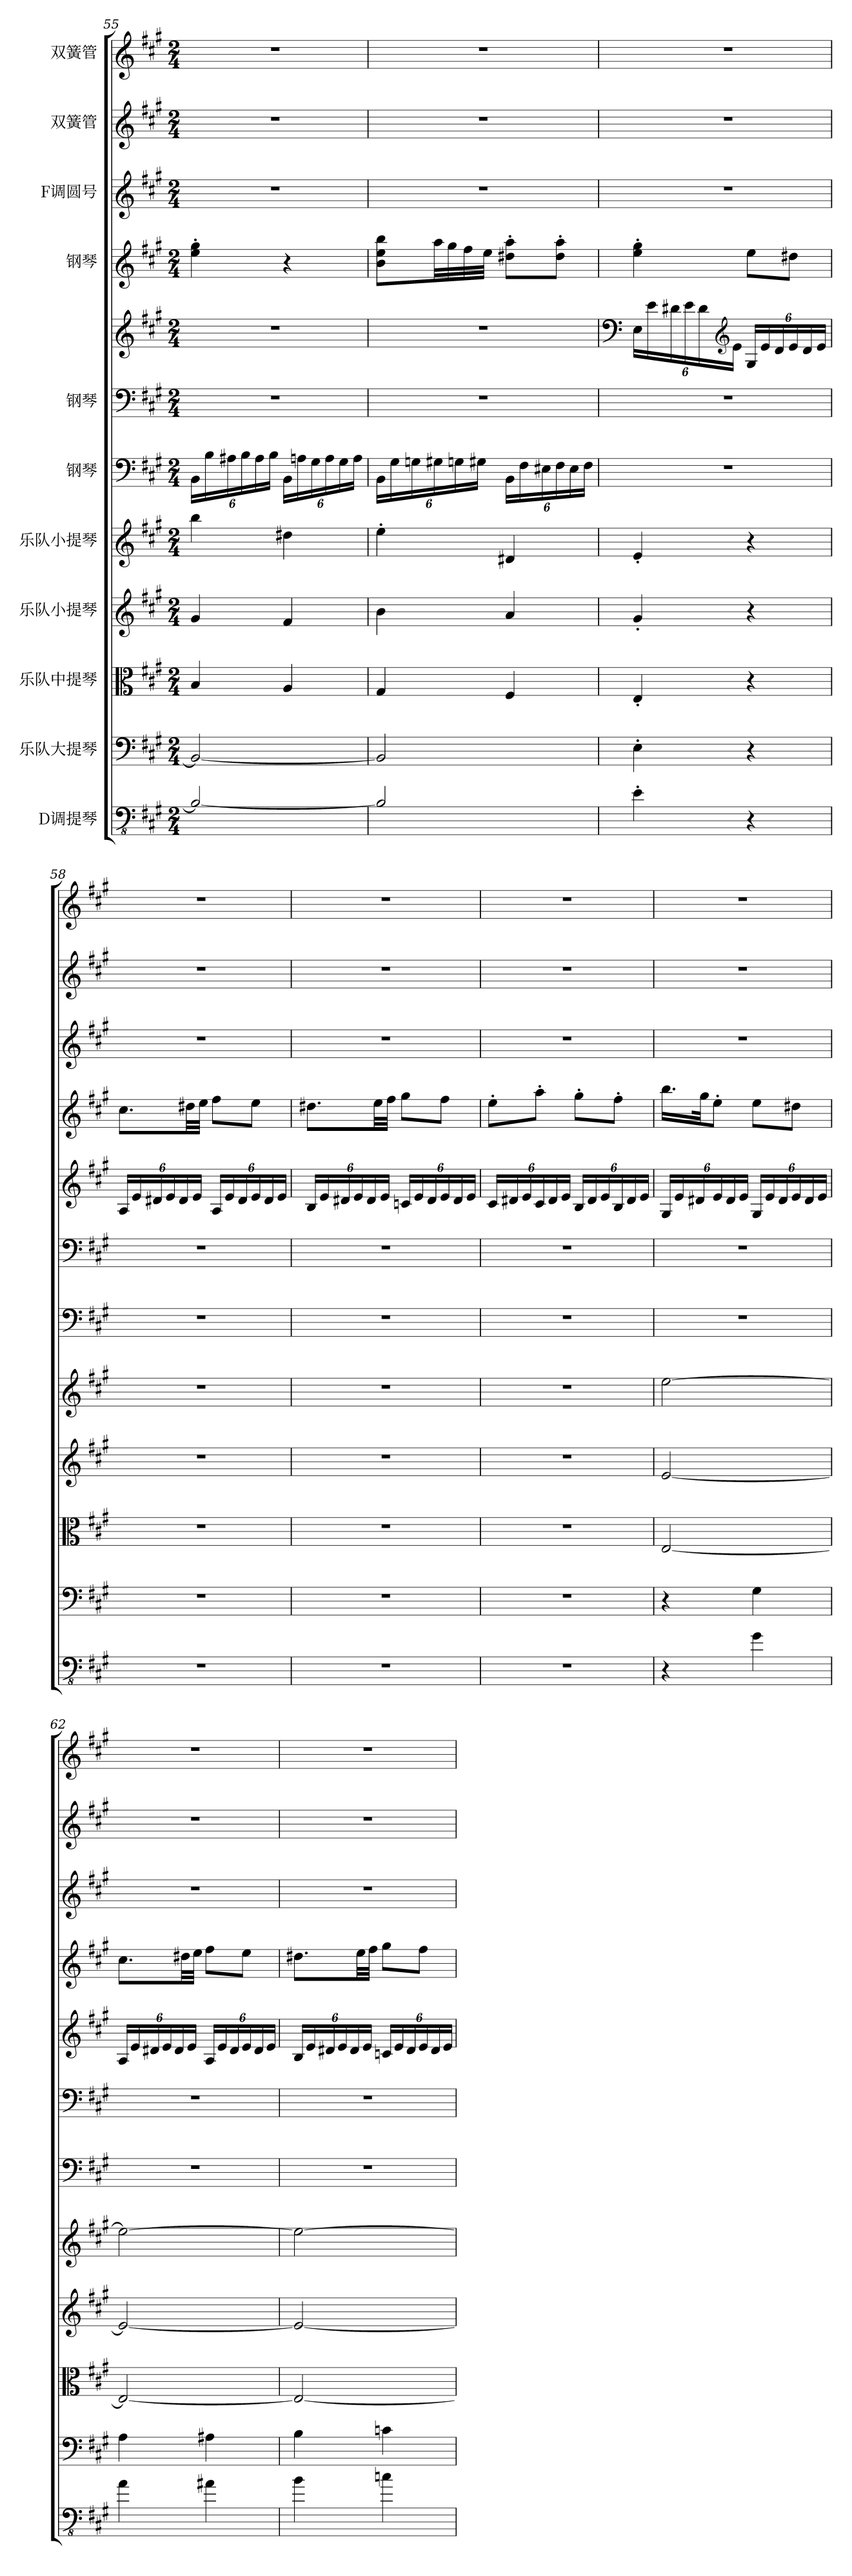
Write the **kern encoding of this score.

**kern	**kern	**kern	**kern	**kern	**kern	**kern	**kern	**kern	**kern	**kern	**kern
*part11	*part10	*part9	*part8	*part7	*part6	*part5	*part5	*part4	*part3	*part2	*part1
*staff12	*staff11	*staff10	*staff9	*staff8	*staff7	*staff6	*staff5	*staff4	*staff3	*staff2	*staff1
*I"D调提琴	*I"乐队大提琴	*I"乐队中提琴	*I"乐队小提琴	*I"乐队小提琴	*I"钢琴	*I"钢琴	*	*I"钢琴	*I"F调圆号	*I"双簧管	*I"双簧管
!!LO:PB:g=z
*clefFv4	*clefF4	*clefC3	*clefG2	*clefG2	*clefF4	*clefF4	*clefG2	*clefG2	*clefG2	*clefG2	*clefG2
*ITrd7c12	*	*	*	*	*	*	*	*	*ITrd4c7	*	*
*k[f#c#g#]	*k[f#c#g#]	*k[f#c#g#]	*k[f#c#g#]	*k[f#c#g#]	*k[f#c#g#]	*k[f#c#g#]	*k[f#c#g#]	*k[f#c#g#]	*k[f#c#]	*k[f#c#g#]	*k[f#c#g#]
*M2/4	*M2/4	*M2/4	*M2/4	*M2/4	*M2/4	*M2/4	*M2/4	*M2/4	*M2/4	*M2/4	*M2/4
*	*	*	*	*	*Xbrackettup	*	*	*	*	*	*
=55	=55	=55	=55	=55	=55	=55	=55	=55	=55	=55	=55
2BBB/_	2BB/_	4B/	4g#/	4bb\	24BB\LL	2r	2r	4ee\' 4gg#\'	2r	2r	2r
.	.	.	.	.	24B\	.	.	.	.	.	.
.	.	.	.	.	24A#X\	.	.	.	.	.	.
.	.	.	.	.	24B\	.	.	.	.	.	.
.	.	.	.	.	24A#\	.	.	.	.	.	.
.	.	.	.	.	24B\JJ	.	.	.	.	.	.
.	.	4A/	4f#/	4dd#X\	24BB\LL	.	.	4r	.	.	.
.	.	.	.	.	24An\	.	.	.	.	.	.
.	.	.	.	.	24G#\	.	.	.	.	.	.
.	.	.	.	.	24A\	.	.	.	.	.	.
.	.	.	.	.	24G#\	.	.	.	.	.	.
.	.	.	.	.	24A\JJ	.	.	.	.	.	.
=56	=56	=56	=56	=56	=56	=56	=56	=56	=56	=56	=56
2BBB/]	2BB/]	4G#/	4b\	4ee'\	24BB\LL	2r	2r	8b\ 8ee\ 8bb\L	2r	2r	2r
.	.	.	.	.	24G#\	.	.	.	.	.	.
.	.	.	.	.	24Gn\	.	.	.	.	.	.
.	.	.	.	.	24G#X\	.	.	32aa\LL	.	.	.
.	.	.	.	.	.	.	.	32gg#\	.	.	.
.	.	.	.	.	24Gn\	.	.	.	.	.	.
.	.	.	.	.	.	.	.	32ff#\	.	.	.
.	.	.	.	.	24G#X\JJ	.	.	.	.	.	.
.	.	.	.	.	.	.	.	32ee\JJJ	.	.	.
.	.	4F#/	4a/	4d#X/	24BB\LL	.	.	8dd#X\' 8aa\'L	.	.	.
.	.	.	.	.	24F#\	.	.	.	.	.	.
.	.	.	.	.	24E#X\	.	.	.	.	.	.
.	.	.	.	.	24F#\	.	.	8dd#\' 8aa\'J	.	.	.
.	.	.	.	.	24E#\	.	.	.	.	.	.
.	.	.	.	.	24F#\JJ	.	.	.	.	.	.
!!LO:PB:g=z
=57	=57	=57	=57	=57	=57	=57	=57	=57	=57	=57	=57
*	*	*	*	*	*	*	*clefF4	*	*	*	*
*	*	*	*	*	*	*	*Xbrackettup	*	*	*	*
*	*	*	*	*	*	*	*	*	*	*	*MM80
4EE'\	4E'\	4E'/	4g#'/	4e'/	2r	2r	24E\LL	4ee\' 4gg#\'	2r	2r	2r
.	.	.	.	.	.	.	24e\	.	.	.	.
.	.	.	.	.	.	.	24d#X\	.	.	.	.
.	.	.	.	.	.	.	24e\	.	.	.	.
.	.	.	.	.	.	.	24d#\	.	.	.	.
*	*	*	*	*	*	*	*clefG2	*	*	*	*
.	.	.	.	.	.	.	24e\JJ	.	.	.	.
4r	4r	4r	4r	4r	.	.	24G#/LL	8ee\L	.	.	.
.	.	.	.	.	.	.	24e/	.	.	.	.
.	.	.	.	.	.	.	24d#/	.	.	.	.
.	.	.	.	.	.	.	24e/	8dd#X\J	.	.	.
.	.	.	.	.	.	.	24d#/	.	.	.	.
.	.	.	.	.	.	.	24e/JJ	.	.	.	.
=58	=58	=58	=58	=58	=58	=58	=58	=58	=58	=58	=58
2r	2r	2r	2r	2r	2r	2r	24A/LL	8.cc#\L	2r	2r	2r
.	.	.	.	.	.	.	24e/	.	.	.	.
.	.	.	.	.	.	.	24d#X/	.	.	.	.
.	.	.	.	.	.	.	24e/	.	.	.	.
.	.	.	.	.	.	.	24d#/	.	.	.	.
.	.	.	.	.	.	.	.	32dd#X\LL	.	.	.
.	.	.	.	.	.	.	24e/JJ	.	.	.	.
.	.	.	.	.	.	.	.	32ee\JJJ	.	.	.
.	.	.	.	.	.	.	24A/LL	8ff#\L	.	.	.
.	.	.	.	.	.	.	24e/	.	.	.	.
.	.	.	.	.	.	.	24d#/	.	.	.	.
.	.	.	.	.	.	.	24e/	8ee\J	.	.	.
.	.	.	.	.	.	.	24d#/	.	.	.	.
.	.	.	.	.	.	.	24e/JJ	.	.	.	.
!!LO:PB:g=z
=59	=59	=59	=59	=59	=59	=59	=59	=59	=59	=59	=59
2r	2r	2r	2r	2r	2r	2r	24B/LL	8.dd#X\L	2r	2r	2r
.	.	.	.	.	.	.	24e/	.	.	.	.
.	.	.	.	.	.	.	24d#X/	.	.	.	.
.	.	.	.	.	.	.	24e/	.	.	.	.
.	.	.	.	.	.	.	24d#/	.	.	.	.
.	.	.	.	.	.	.	.	32ee\LL	.	.	.
.	.	.	.	.	.	.	24e/JJ	.	.	.	.
.	.	.	.	.	.	.	.	32ff#\JJJ	.	.	.
.	.	.	.	.	.	.	24cn/LL	8gg#\L	.	.	.
.	.	.	.	.	.	.	24e/	.	.	.	.
.	.	.	.	.	.	.	24d#/	.	.	.	.
.	.	.	.	.	.	.	24e/	8ff#\J	.	.	.
.	.	.	.	.	.	.	24d#/	.	.	.	.
.	.	.	.	.	.	.	24e/JJ	.	.	.	.
=60	=60	=60	=60	=60	=60	=60	=60	=60	=60	=60	=60
2r	2r	2r	2r	2r	2r	2r	24c#/LL	8ee'\L	2r	2r	2r
.	.	.	.	.	.	.	24d#X/	.	.	.	.
.	.	.	.	.	.	.	24e/	.	.	.	.
.	.	.	.	.	.	.	24c#/	8aa'\J	.	.	.
.	.	.	.	.	.	.	24d#/	.	.	.	.
.	.	.	.	.	.	.	24e/JJ	.	.	.	.
.	.	.	.	.	.	.	24B/LL	8gg#'\L	.	.	.
.	.	.	.	.	.	.	24d#/	.	.	.	.
.	.	.	.	.	.	.	24e/	.	.	.	.
.	.	.	.	.	.	.	24B/	8ff#'\J	.	.	.
.	.	.	.	.	.	.	24d#/	.	.	.	.
.	.	.	.	.	.	.	24e/JJ	.	.	.	.
=61	=61	=61	=61	=61	=61	=61	=61	=61	=61	=61	=61
4r	4r	[2E/	[2e/	[2ee\	2r	2r	24G#/LL	16.bb\LL	2r	2r	2r
.	.	.	.	.	.	.	24e/	.	.	.	.
.	.	.	.	.	.	.	24d#X/	.	.	.	.
.	.	.	.	.	.	.	.	32gg#\JK	.	.	.
.	.	.	.	.	.	.	24e/	8ee'\J	.	.	.
.	.	.	.	.	.	.	24d#/	.	.	.	.
.	.	.	.	.	.	.	24e/JJ	.	.	.	.
4GG#\	4G#\	.	.	.	.	.	24G#/LL	8ee\L	.	.	.
.	.	.	.	.	.	.	24e/	.	.	.	.
.	.	.	.	.	.	.	24d#/	.	.	.	.
.	.	.	.	.	.	.	24e/	8dd#X\J	.	.	.
.	.	.	.	.	.	.	24d#/	.	.	.	.
.	.	.	.	.	.	.	24e/JJ	.	.	.	.
!!LO:PB:g=z
=62	=62	=62	=62	=62	=62	=62	=62	=62	=62	=62	=62
4AA\	4A\	2E/_	2e/_	2ee\_	2r	2r	24A/LL	8.cc#\L	2r	2r	2r
.	.	.	.	.	.	.	24e/	.	.	.	.
.	.	.	.	.	.	.	24d#X/	.	.	.	.
.	.	.	.	.	.	.	24e/	.	.	.	.
.	.	.	.	.	.	.	24d#/	.	.	.	.
.	.	.	.	.	.	.	.	32dd#X\LL	.	.	.
.	.	.	.	.	.	.	24e/JJ	.	.	.	.
.	.	.	.	.	.	.	.	32ee\JJJ	.	.	.
4AA#X\	4A#X\	.	.	.	.	.	24A/LL	8ff#\L	.	.	.
.	.	.	.	.	.	.	24e/	.	.	.	.
.	.	.	.	.	.	.	24d#/	.	.	.	.
.	.	.	.	.	.	.	24e/	8ee\J	.	.	.
.	.	.	.	.	.	.	24d#/	.	.	.	.
.	.	.	.	.	.	.	24e/JJ	.	.	.	.
=63	=63	=63	=63	=63	=63	=63	=63	=63	=63	=63	=63
4BB\	4B\	2E/_	2e/_	2ee\_	2r	2r	24B/LL	8.dd#X\L	2r	2r	2r
.	.	.	.	.	.	.	24e/	.	.	.	.
.	.	.	.	.	.	.	24d#X/	.	.	.	.
.	.	.	.	.	.	.	24e/	.	.	.	.
.	.	.	.	.	.	.	24d#/	.	.	.	.
.	.	.	.	.	.	.	.	32ee\LL	.	.	.
.	.	.	.	.	.	.	24e/JJ	.	.	.	.
.	.	.	.	.	.	.	.	32ff#\JJJ	.	.	.
4Cn\	4cn\	.	.	.	.	.	24cn/LL	8gg#\L	.	.	.
.	.	.	.	.	.	.	24e/	.	.	.	.
.	.	.	.	.	.	.	24d#/	.	.	.	.
.	.	.	.	.	.	.	24e/	8ff#\J	.	.	.
.	.	.	.	.	.	.	24d#/	.	.	.	.
.	.	.	.	.	.	.	24e/JJ	.	.	.	.
=	=	=	=	=	=	=	=	=	=	=	=
*-	*-	*-	*-	*-	*-	*-	*-	*-	*-	*-	*-
